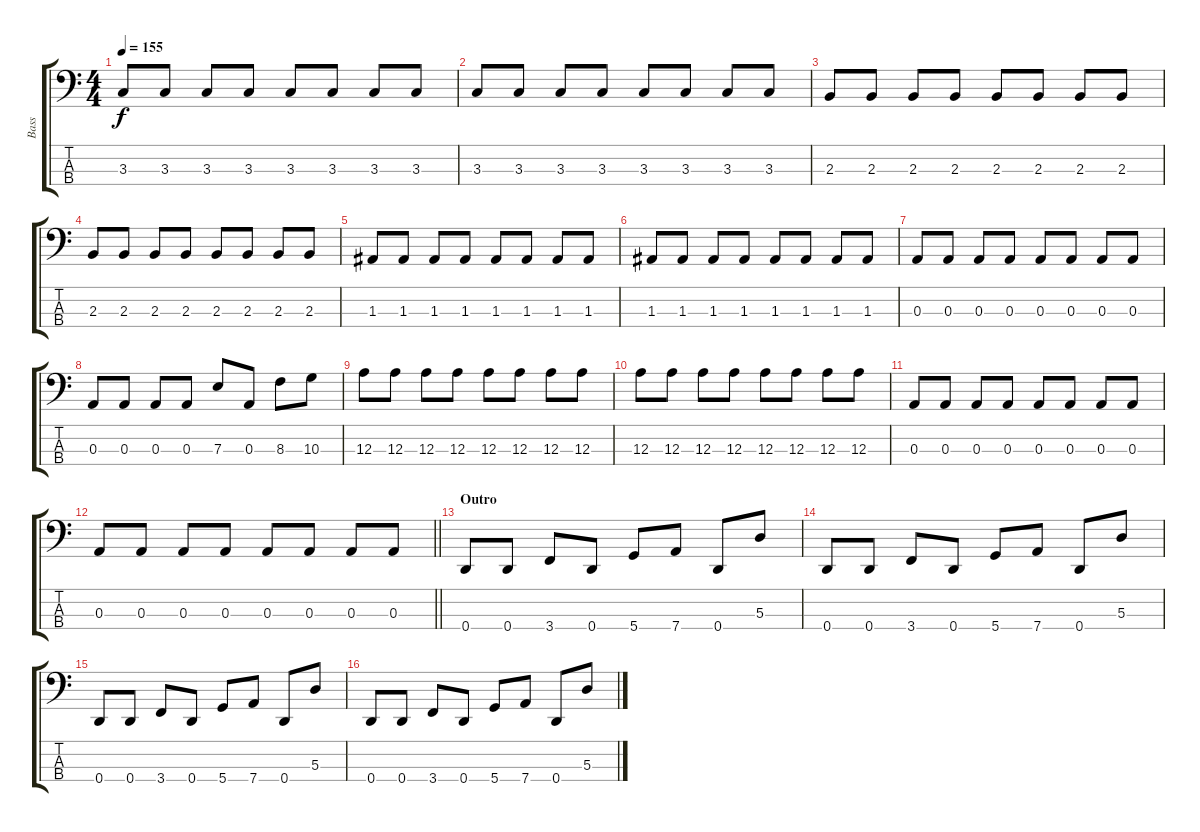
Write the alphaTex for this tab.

\track ("Bass" "Bass") {instrument electricbassfinger}
\staff {score tabs}
\tuning (G2 D2 A1 D1) {hide}
\ts (4 4)
\tempo 155
\clef f4
\ks c
3.3.8{dy f} 3.3.8 3.3.8 3.3.8 3.3.8 3.3.8 3.3.8 3.3.8 |
3.3.8 3.3.8 3.3.8 3.3.8 3.3.8 3.3.8 3.3.8 3.3.8 |
2.3.8 2.3.8 2.3.8 2.3.8 2.3.8 2.3.8 2.3.8 2.3.8 |
2.3.8 2.3.8 2.3.8 2.3.8 2.3.8 2.3.8 2.3.8 2.3.8 |
1.3.8 1.3.8 1.3.8 1.3.8 1.3.8 1.3.8 1.3.8 1.3.8 |
1.3.8 1.3.8 1.3.8 1.3.8 1.3.8 1.3.8 1.3.8 1.3.8 |
0.3.8 0.3.8 0.3.8 0.3.8 0.3.8 0.3.8 0.3.8 0.3.8 |
0.3.8 0.3.8 0.3.8 0.3.8 7.3.8 0.3.8 8.3.8 10.3.8 |
12.3.8 12.3.8 12.3.8 12.3.8 12.3.8 12.3.8 12.3.8 12.3.8 |
12.3.8 12.3.8 12.3.8 12.3.8 12.3.8 12.3.8 12.3.8 12.3.8 |
0.3.8 0.3.8 0.3.8 0.3.8 0.3.8 0.3.8 0.3.8 0.3.8 |
\barLineRight lightlight
0.3.8 0.3.8 0.3.8 0.3.8 0.3.8 0.3.8 0.3.8 0.3.8 |
\section ("" "Outro")
0.4.8 0.4.8 3.4.8 0.4.8 5.4.8 7.4.8 0.4.8 5.3.8 |
0.4.8 0.4.8 3.4.8 0.4.8 5.4.8 7.4.8 0.4.8 5.3.8 |
0.4.8 0.4.8 3.4.8 0.4.8 5.4.8 7.4.8 0.4.8 5.3.8 |
0.4.8 0.4.8 3.4.8 0.4.8 5.4.8 7.4.8 0.4.8 5.3.8
